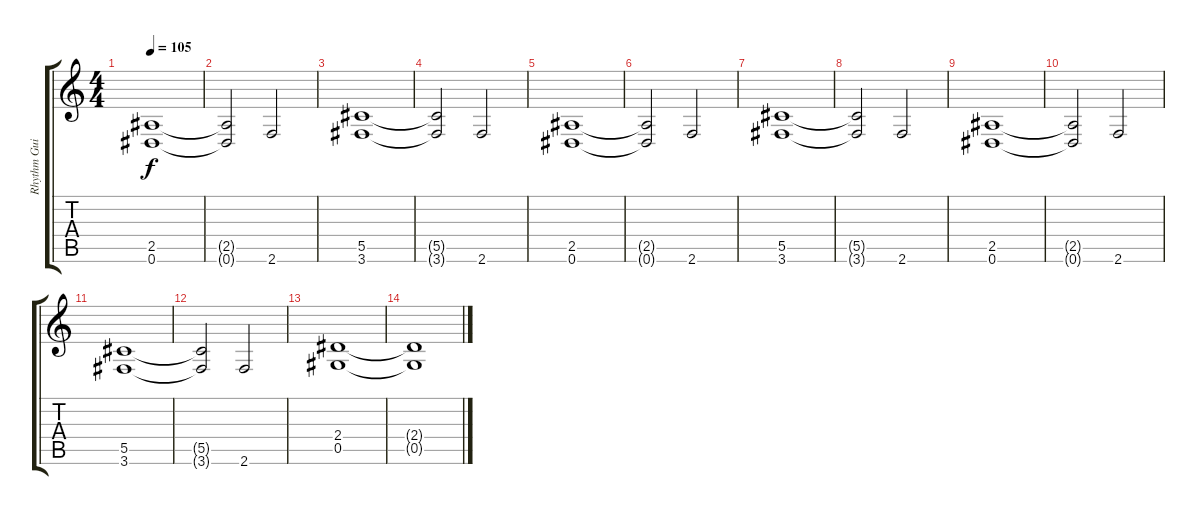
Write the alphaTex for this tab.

\track ("Rhythm Guitar" "Rhythm Gui") {instrument distortionguitar}
\staff {score tabs}
\tuning (Eb4 Bb3 Gb3 Db3 Ab2 Eb2) {hide}
\ts (4 4)
\tempo 105
\clef g2
\ks c
(2.5 0.6).1{dy f} |
(2.5{t} 0.6{t}).2 2.6.2 |
(5.5 3.6).1 |
(5.5{t} 3.6{t}).2 2.6.2 |
(2.5 0.6).1 |
(2.5{t} 0.6{t}).2 2.6.2 |
(5.5 3.6).1 |
(5.5{t} 3.6{t}).2 2.6.2 |
(2.5 0.6).1 |
(2.5{t} 0.6{t}).2 2.6.2 |
(5.5 3.6).1 |
(5.5{t} 3.6{t}).2 2.6.2 |
(2.4 0.5).1 |
(2.4{t} 0.5{t}).1{volume 0}
